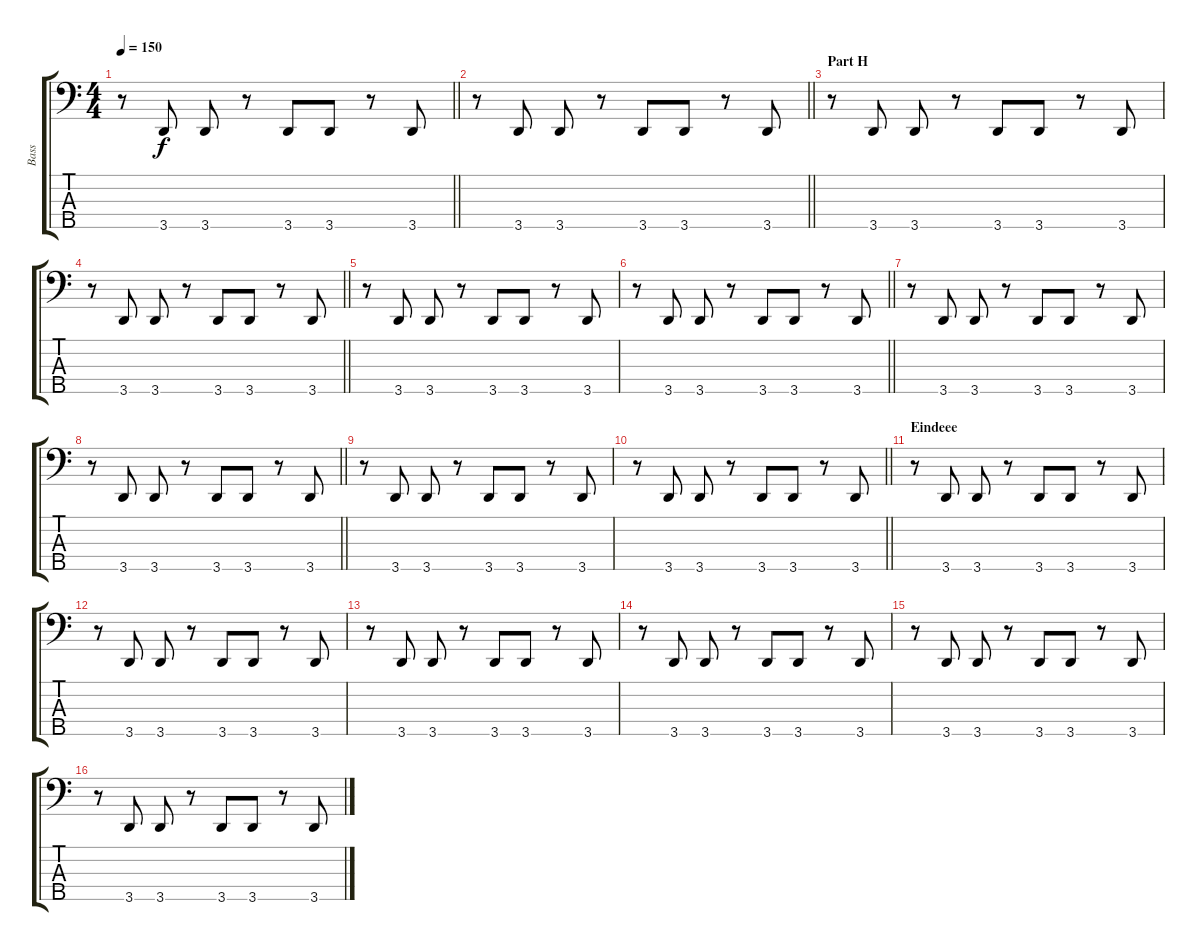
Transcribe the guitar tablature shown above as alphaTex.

\track ("Bass" "Bass") {instrument electricbassfinger}
\staff {score tabs}
\tuning (G2 D2 A1 D1 B0) {hide}
\ts (4 4)
\tempo 150
\clef f4
\barLineRight lightlight
\ks c
r.8{dy f} 3.5.8 3.5.8 r.8 3.5.8 3.5.8 r.8 3.5.8 |
\barLineRight lightlight
r.8 3.5.8 3.5.8 r.8 3.5.8 3.5.8 r.8 3.5.8 |
\section ("" "Part H")
r.8 3.5.8 3.5.8 r.8 3.5.8 3.5.8 r.8 3.5.8 |
\barLineRight lightlight
r.8 3.5.8 3.5.8 r.8 3.5.8 3.5.8 r.8 3.5.8 |
r.8 3.5.8 3.5.8 r.8 3.5.8 3.5.8 r.8 3.5.8 |
\barLineRight lightlight
r.8 3.5.8 3.5.8 r.8 3.5.8 3.5.8 r.8 3.5.8 |
r.8 3.5.8 3.5.8 r.8 3.5.8 3.5.8 r.8 3.5.8 |
\barLineRight lightlight
r.8 3.5.8 3.5.8 r.8 3.5.8 3.5.8 r.8 3.5.8 |
r.8 3.5.8 3.5.8 r.8 3.5.8 3.5.8 r.8 3.5.8 |
\barLineRight lightlight
r.8 3.5.8 3.5.8 r.8 3.5.8 3.5.8 r.8 3.5.8 |
\section ("" "Eindeee")
r.8 3.5.8 3.5.8 r.8 3.5.8 3.5.8 r.8 3.5.8 |
r.8 3.5.8 3.5.8 r.8 3.5.8 3.5.8 r.8 3.5.8 |
r.8 3.5.8 3.5.8 r.8 3.5.8 3.5.8 r.8 3.5.8 |
r.8 3.5.8 3.5.8 r.8 3.5.8 3.5.8 r.8 3.5.8 |
r.8 3.5.8 3.5.8 r.8 3.5.8 3.5.8 r.8 3.5.8 |
r.8 3.5.8 3.5.8 r.8 3.5.8 3.5.8 r.8 3.5.8
